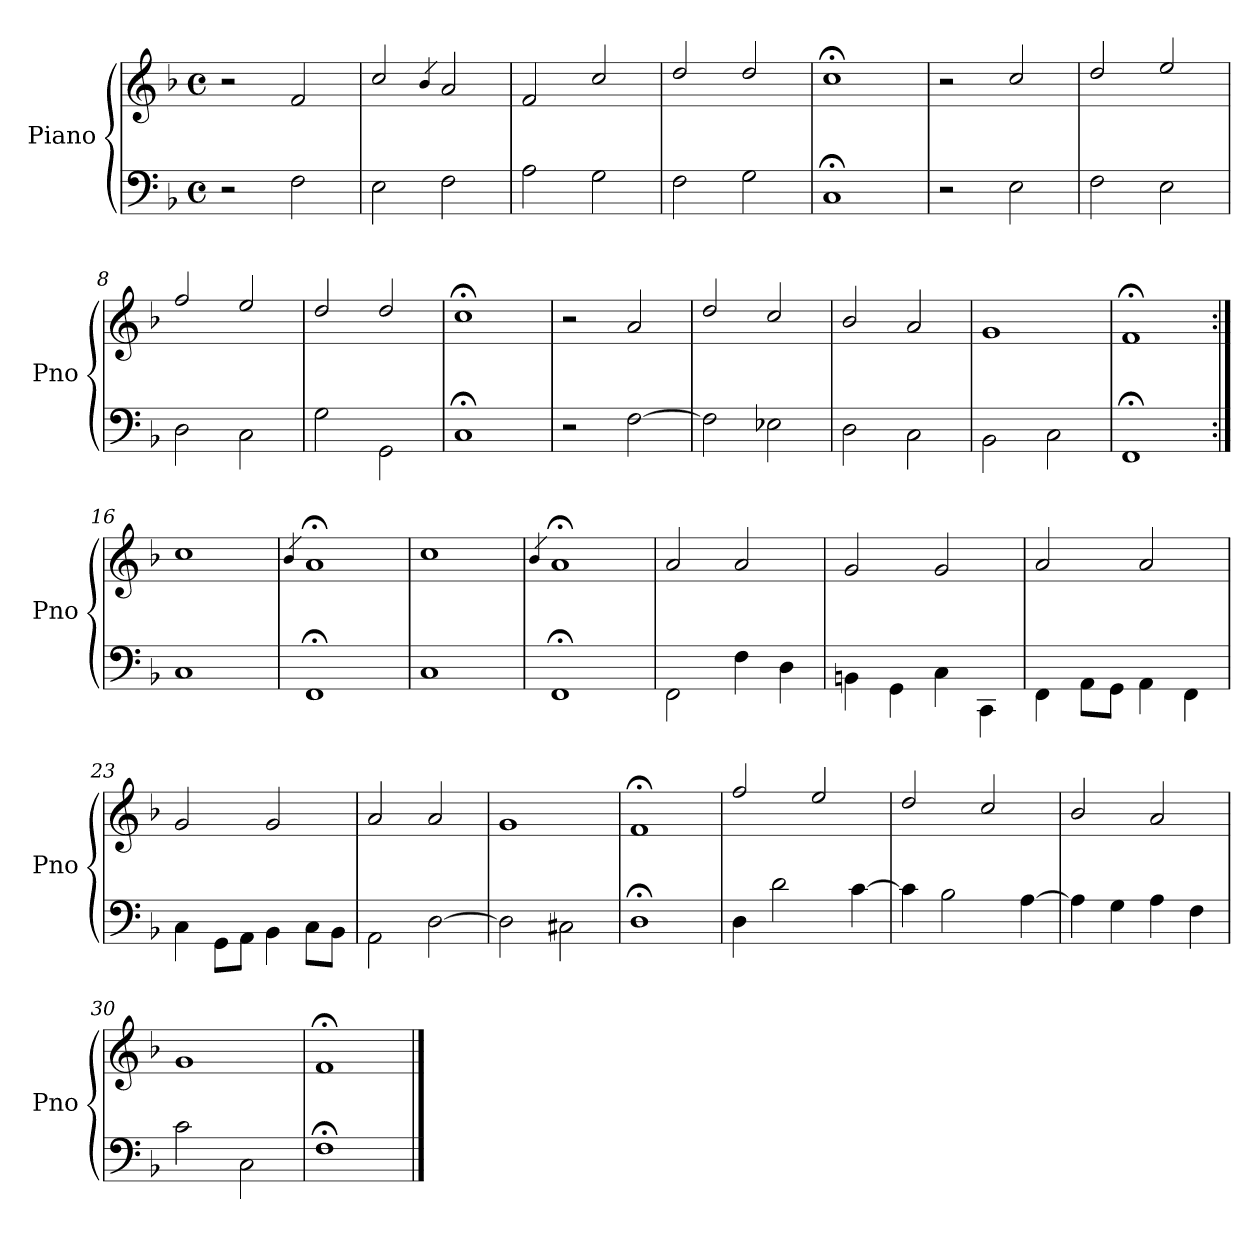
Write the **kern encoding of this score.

**kern	**kern
*part1	*part1
*staff2	*staff1
*I"Piano	*
*I'Pno	*
*clefF4	*clefG2
*k[b-]	*k[b-]
*F:	*F:
*M4/4	*M4/4
*met(c)	*met(c)
=1	=1
2r	2r
2F\	2f/
=2	=2
2E\	2cc/
.	4qb-/
2F\	2a/
=3	=3
2A\	2f/
2G\	2cc/
=4	=4
2F\	2dd/
2G\	2dd/
=5	=5
1C;\	1cc;</
=6	=6
2r	2r
2E\	2cc/
=7	=7
2F\	2dd/
2E\	2ee/
=8	=8
2D\	2ff/
2C\	2ee/
=9	=9
2G\	2dd/
2GG\	2dd/
=10	=10
1C;\	1cc;</
!!LO:LB:g=z
=11	=11
2r	2r
[<2F\	2a/
=12	=12
2F\]	2dd/
2E-X\	2cc/
=13	=13
2D\	2b-/
2C\	2a/
=14	=14
2BB-\	1g/
2C\	.
=15	=15
1FF;\	1f;</
=16:|!	=16:|!
1C\	1cc/
=17	=17
.	4qb-/
1FF;\	1a;</
=18	=18
1C\	1cc/
=19	=19
.	4qb-/
1FF;\	1a;</
!!LO:LB:g=z
=20	=20
2FF\	2a/
4F\	2a/
4D\	.
=21	=21
4BBn\	2g/
4GG\	.
4C\	2g/
4CC\	.
=22	=22
4FF\	2a/
8AA\L	.
8GG\J	.
4AA\	2a/
4FF\	.
=23	=23
4C\	2g/
8GG\L	.
8AA\J	.
4BB-\	2g/
8C\L	.
8BB-\J	.
=24	=24
2AA\	2a/
[<2D\	2a/
=25	=25
2D\]	1g/
2C#X\	.
=26	=26
1D;\	1f;</
!!LO:LB:g=z
=27	=27
4D\	2ff/
2d\	.
.	2ee/
[<4c\	.
=28	=28
4c\]	2dd/
2B-\	.
.	2cc/
[<4A\	.
=29	=29
4A\]	2b-/
4G\	.
4A\	2a/
4F\	.
=30	=30
2c\	1g/
2C\	.
=31	=31
1F;\	1f;</
==	==
*-	*-
